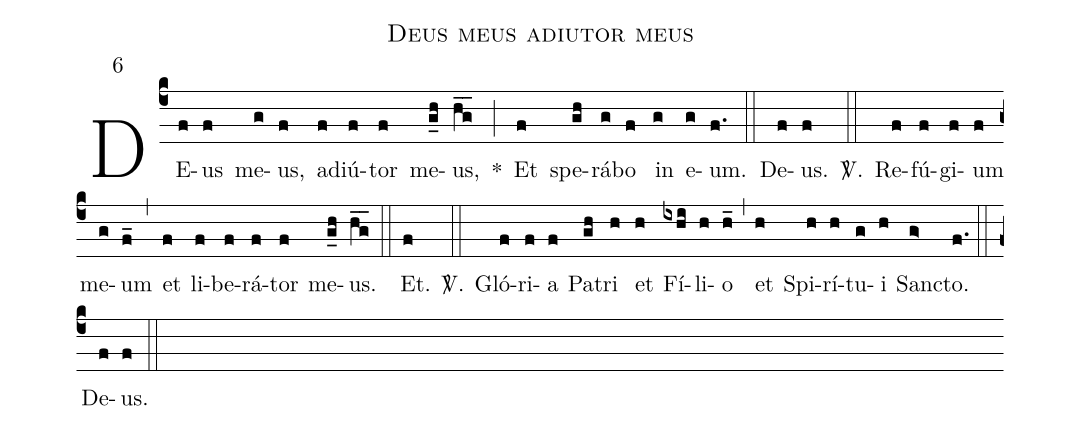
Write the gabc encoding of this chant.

name: Deus meus adiutor meus;
mode: 6;
%%
(c4)
DE(f)us(f) me(g)us,(f) ad(f)iú(f)tor(f) me(g_h)us,(hg__) *(;)
Et(f) spe(gh)rá(g)bo(f) in(g) e(g)um.(f.) (::)
De(f)us.(f) <sp>V/</sp>.(::)
Re(f)fú(f)gi(f)um(f) me(g)um(f_) (,)
et(f) li(f)be(f)rá(f)tor(f) me(g_h)us.(hg__) (::)
Et.(f) <sp>V/</sp>.(::)
Gló(f)ri(f)a(f) Pa(gh)tri(h) et(h) Fí(ixhi)li(h)o(h_) (,)
et(h) Spi(h)rí(h)tu(g)i(h) Sanc(g>)to.(f.) (::)
De(f)us.(f) (::)
